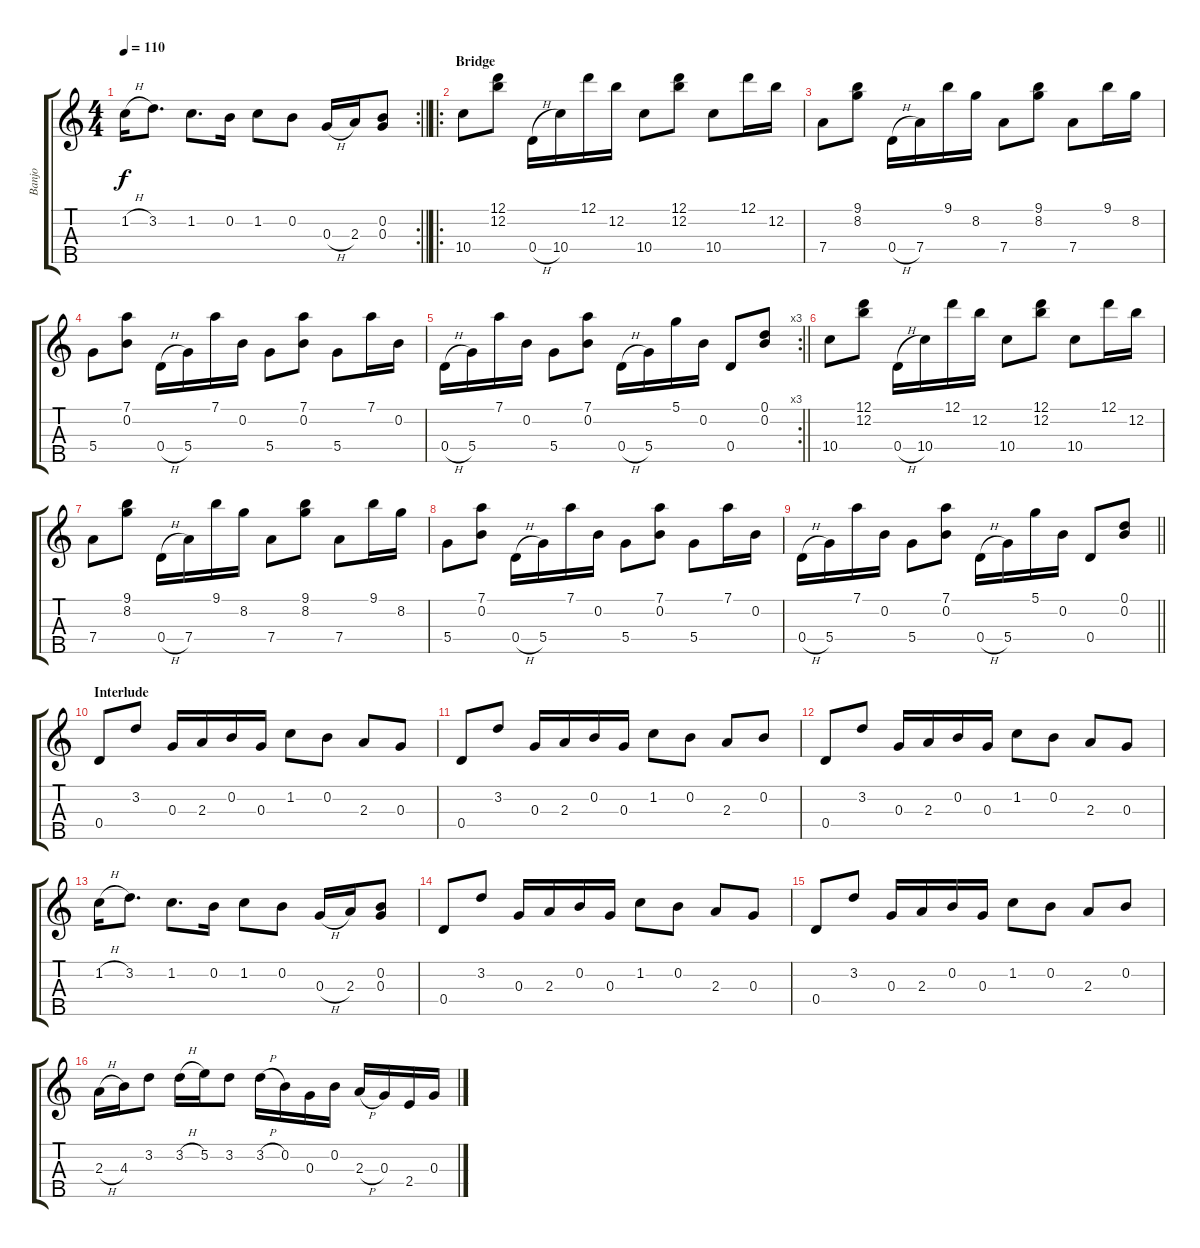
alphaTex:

\track ("Banjo" "Banjo") {instrument banjo}
\staff {score tabs}
\tuning (D4 B3 G3 D3 G4) {hide}
\displaytranspose 12
\rc 2
\ts (4 4)
\tempo 110
\clef g2
\barLineRight lightlight
\ks c
1.2{h}.16{dy f} 3.2.8{d} 1.2.8{d} 0.2.16 1.2.8 0.2.8 0.3{h}.16 2.3.16 (0.2 0.3).8 |
\ro
\section ("" "Bridge")
10.4.8 (12.1 12.2).8 0.4{h}.16 10.4.16 12.1.16 12.2.16 10.4.8 (12.1 12.2).8 10.4.8 12.1.16 12.2.16 |
7.4.8 (9.1 8.2).8 0.4{h}.16 7.4.16 9.1.16 8.2.16 7.4.8 (9.1 8.2).8 7.4.8 9.1.16 8.2.16 |
5.4.8 (7.1 0.2).8 0.4{h}.16 5.4.16 7.1.16 0.2.16 5.4.8 (7.1 0.2).8 5.4.8 7.1.16 0.2.16 |
\rc 3
\barLineRight lightlight
0.4{h}.16 5.4.16 7.1.16 0.2.16 5.4.8 (7.1 0.2).8 0.4{h}.16 5.4.16 5.1.16 0.2.16 0.4.8 (0.1 0.2).8 |
10.4.8 (12.1 12.2).8 0.4{h}.16 10.4.16 12.1.16 12.2.16 10.4.8 (12.1 12.2).8 10.4.8 12.1.16 12.2.16 |
7.4.8 (9.1 8.2).8 0.4{h}.16 7.4.16 9.1.16 8.2.16 7.4.8 (9.1 8.2).8 7.4.8 9.1.16 8.2.16 |
5.4.8 (7.1 0.2).8 0.4{h}.16 5.4.16 7.1.16 0.2.16 5.4.8 (7.1 0.2).8 5.4.8 7.1.16 0.2.16 |
\barLineRight lightlight
0.4{h}.16 5.4.16 7.1.16 0.2.16 5.4.8 (7.1 0.2).8 0.4{h}.16 5.4.16 5.1.16 0.2.16 0.4.8 (0.1 0.2).8 |
\section ("" "Interlude")
0.4.8 3.2.8 0.3.16 2.3.16 0.2.16 0.3.16 1.2.8 0.2.8 2.3.8 0.3.8 |
0.4.8 3.2.8 0.3.16 2.3.16 0.2.16 0.3.16 1.2.8 0.2.8 2.3.8 0.2.8 |
0.4.8 3.2.8 0.3.16 2.3.16 0.2.16 0.3.16 1.2.8 0.2.8 2.3.8 0.3.8 |
1.2{h}.16 3.2.8{d} 1.2.8{d} 0.2.16 1.2.8 0.2.8 0.3{h}.16 2.3.16 (0.2 0.3).8 |
0.4.8 3.2.8 0.3.16 2.3.16 0.2.16 0.3.16 1.2.8 0.2.8 2.3.8 0.3.8 |
0.4.8 3.2.8 0.3.16 2.3.16 0.2.16 0.3.16 1.2.8 0.2.8 2.3.8 0.2.8 |
2.3{h}.16 4.3.16 3.2.8 3.2{h}.16 5.2.16 3.2.8 3.2{h}.16 0.2.16 0.3.16 0.2.16 2.3{h}.16 0.3.16 2.4.16 0.3.16
